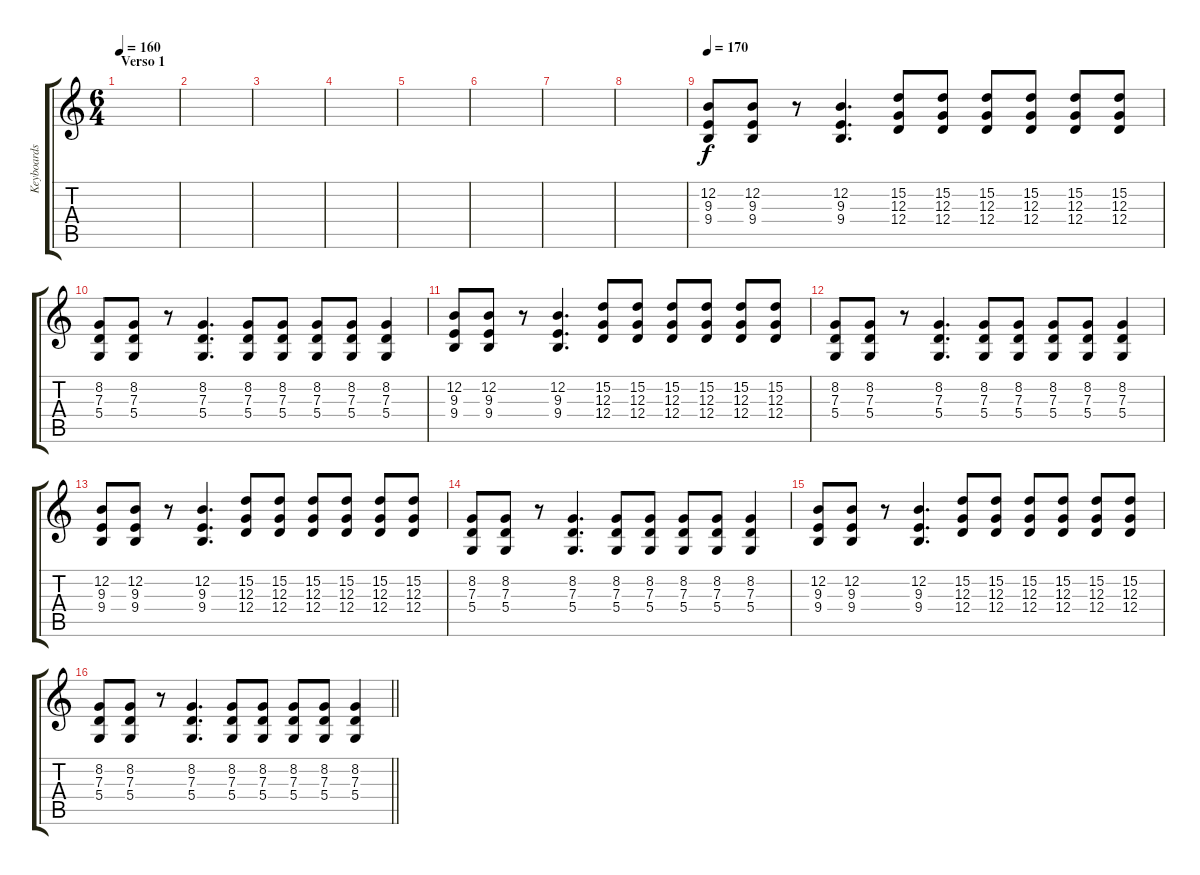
\track ("Keyboards" "Keyboards") {instrument stringensemble1}
\staff {score tabs}
\tuning (E4 B3 G3 D3 A2 E2) {hide}
\ts (6 4)
\section ("" "Verso 1")
\tempo 160
\clef g2
\ks c
|
|
|
|
|
|
|
|
\tempo 170
(12.2 9.3 9.4).8{volume 12} (12.2 9.3 9.4).8 r.8 (12.2 9.3 9.4).4{d} (15.2 12.3 12.4).8 (15.2 12.3 12.4).8 (15.2 12.3 12.4).8 (15.2 12.3 12.4).8 (15.2 12.3 12.4).8 (15.2 12.3 12.4).8 |
(8.2 7.3 5.4).8 (8.2 7.3 5.4).8 r.8 (8.2 7.3 5.4).4{d} (8.2 7.3 5.4).8 (8.2 7.3 5.4).8 (8.2 7.3 5.4).8 (8.2 7.3 5.4).8 (8.2 7.3 5.4).4 |
(12.2 9.3 9.4).8 (12.2 9.3 9.4).8 r.8 (12.2 9.3 9.4).4{d} (15.2 12.3 12.4).8 (15.2 12.3 12.4).8 (15.2 12.3 12.4).8 (15.2 12.3 12.4).8 (15.2 12.3 12.4).8 (15.2 12.3 12.4).8 |
(8.2 7.3 5.4).8 (8.2 7.3 5.4).8 r.8 (8.2 7.3 5.4).4{d} (8.2 7.3 5.4).8 (8.2 7.3 5.4).8 (8.2 7.3 5.4).8 (8.2 7.3 5.4).8 (8.2 7.3 5.4).4 |
(12.2 9.3 9.4).8 (12.2 9.3 9.4).8 r.8 (12.2 9.3 9.4).4{d} (15.2 12.3 12.4).8 (15.2 12.3 12.4).8 (15.2 12.3 12.4).8 (15.2 12.3 12.4).8 (15.2 12.3 12.4).8 (15.2 12.3 12.4).8 |
(8.2 7.3 5.4).8 (8.2 7.3 5.4).8 r.8 (8.2 7.3 5.4).4{d} (8.2 7.3 5.4).8 (8.2 7.3 5.4).8 (8.2 7.3 5.4).8 (8.2 7.3 5.4).8 (8.2 7.3 5.4).4 |
(12.2 9.3 9.4).8 (12.2 9.3 9.4).8 r.8 (12.2 9.3 9.4).4{d} (15.2 12.3 12.4).8 (15.2 12.3 12.4).8 (15.2 12.3 12.4).8 (15.2 12.3 12.4).8 (15.2 12.3 12.4).8 (15.2 12.3 12.4).8 |
\barLineRight lightlight
(8.2 7.3 5.4).8 (8.2 7.3 5.4).8 r.8 (8.2 7.3 5.4).4{d} (8.2 7.3 5.4).8 (8.2 7.3 5.4).8 (8.2 7.3 5.4).8 (8.2 7.3 5.4).8 (8.2 7.3 5.4).4
